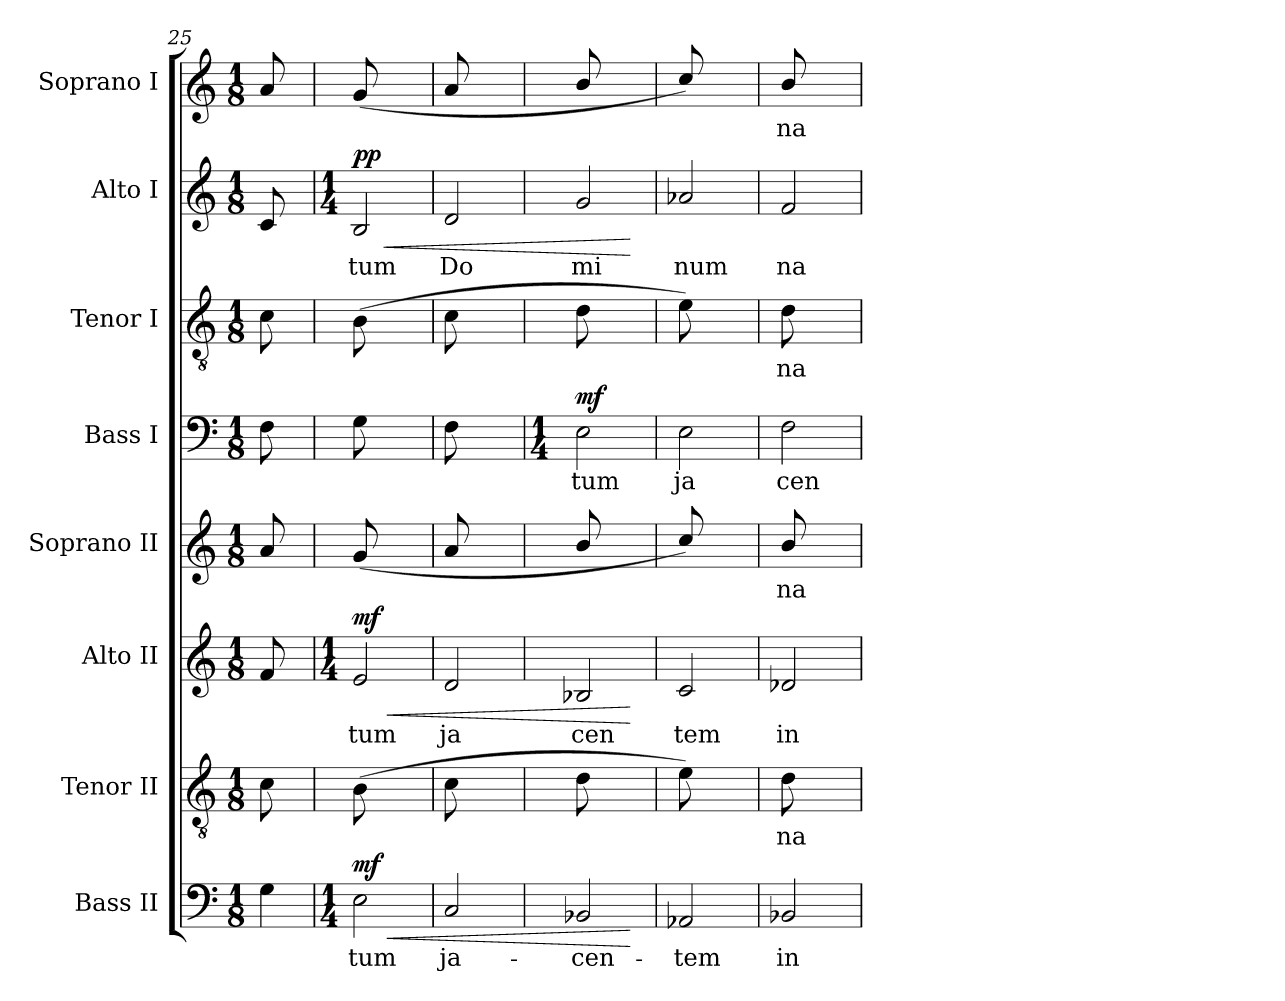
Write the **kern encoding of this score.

**kern	**text	**dynam	**kern	**text	**kern	**text	**dynam	**kern	**text	**kern	**text	**dynam	**kern	**text	**kern	**text	**dynam	**kern	**text
*part8	*part8	*part8	*part7	*part7	*part6	*part6	*part6	*part5	*part5	*part4	*part4	*part4	*part3	*part3	*part2	*part2	*part2	*part1	*part1
*staff8	*staff8	*staff8	*staff7	*staff7	*staff6	*staff6	*staff6	*staff5	*staff5	*staff4	*staff4	*staff4	*staff3	*staff3	*staff2	*staff2	*staff2	*staff1	*staff1
*I"Bass II	*	*	*I"Tenor II	*	*I"Alto II	*	*	*I"Soprano II	*	*I"Bass I	*	*	*I"Tenor I	*	*I"Alto I	*	*	*I"Soprano I	*
!!LO:LB:g=z
*clefF4	*	*	*clefGv2	*	*clefG2	*	*	*clefG2	*	*clefF4	*	*	*clefGv2	*	*clefG2	*	*	*clefG2	*
*k[]	*	*	*k[]	*	*k[]	*	*	*k[]	*	*k[]	*	*	*k[]	*	*k[]	*	*	*k[]	*
*C:	*	*	*C:	*	*C:	*	*	*C:	*	*C:	*	*	*C:	*	*C:	*	*	*C:	*
*M1/8	*	*	*M1/8	*	*M1/8	*	*	*M1/8	*	*M1/8	*	*	*M1/8	*	*M1/8	*	*	*M1/8	*
=25	=25	=25	=25	=25	=25	=25	=25	=25	=25	=25	=25	=25	=25	=25	=25	=25	=25	=25	=25
4G\	.	.	8c\	.	8f/	.	.	8a/	.	8F\	.	.	8c\	.	8c/	.	.	8a/	.
.	.	.	8ryy	.	8ryy	.	.	8ryy	.	8ryy	.	.	8ryy	.	8ryy	.	.	8ryy	.
=26	=26	=26	=26	=26	=26	=26	=26	=26	=26	=26	=26	=26	=26	=26	=26	=26	=26	=26	=26
*M1/4	*	*	*	*	*M1/4	*	*	*	*	*	*	*	*	*	*M1/4	*	*	*	*
!	!LO:LY:b	!LO:HP:b	!	!	!	!LO:LY:b	!LO:HP:b	!	!	!	!	!	!	!	!	!LO:LY:b	!LO:HP:b	!	!
!	!	!LO:DY:n=1:a	!	!	!	!	!LO:DY:n=1:a	!	!	!	!	!	!	!	!	!	!LO:DY:n=1:a	!	!
2E\	-tum	< mf	(>8B\	.	2e/	tum	< mf	(<8g/	.	8G\	.	.	(>8B\	.	2B/	tum	< pp	(<8g/	.
.	.	.	4.ryy	.	.	.	.	4.ryy	.	4.ryy	.	.	4.ryy	.	.	.	.	4.ryy	.
=26A	=26A	=26A	=26A	=26A	=26A	=26A	=26A	=26A	=26A	=26A	=26A	=26A	=26A	=26A	=26A	=26A	=26A	=26A	=26A
!	!LO:LY:b	!	!	!	!	!LO:LY:b	!	!	!	!	!	!	!	!	!	!LO:LY:b	!	!	!
2C/	ja-	.	8c\	.	2d/	ja	.	8a/	.	8F\	.	.	8c\	.	2d/	Do	.	8a/	.
.	.	.	4.ryy	.	.	.	.	4.ryy	.	4.ryy	.	.	4.ryy	.	.	.	.	4.ryy	.
=27	=27	=27	=27	=27	=27	=27	=27	=27	=27	=27	=27	=27	=27	=27	=27	=27	=27	=27	=27
*	*	*	*	*	*	*	*	*	*	*M1/4	*	*	*	*	*	*	*	*	*
!	!LO:LY:b	!	!	!	!	!LO:LY:b	!	!	!	!	!LO:LY:b	!LO:DY:a	!	!	!	!LO:LY:b	!	!	!
2BB-X/	-cen-	.	8d\	.	2B-X/	cen	.	8b/	.	2E\	tum	mf	8d\	.	2g/	mi	.	8b/	.
.	.	.	4.ryy	.	.	.	.	4.ryy	.	.	.	.	4.ryy	.	.	.	.	4.ryy	.
.	.	[	.	.	.	.	[	.	.	.	.	.	.	.	.	.	[	.	.
=27A	=27A	=27A	=27A	=27A	=27A	=27A	=27A	=27A	=27A	=27A	=27A	=27A	=27A	=27A	=27A	=27A	=27A	=27A	=27A
!	!LO:LY:b	!	!	!	!	!LO:LY:b	!	!	!	!	!LO:LY:b	!	!	!	!	!LO:LY:b	!	!	!
2AA-X/	-tem	.	8e\)	.	2c/	tem	.	8cc/)	.	2E\	ja	.	8e\)	.	2a-X/	num	.	8cc/)	.
.	.	.	4.ryy	.	.	.	.	4.ryy	.	.	.	.	4.ryy	.	.	.	.	4.ryy	.
=28	=28	=28	=28	=28	=28	=28	=28	=28	=28	=28	=28	=28	=28	=28	=28	=28	=28	=28	=28
!	!LO:LY:b	!	!	!LO:LY:b	!	!LO:LY:b	!	!	!LO:LY:b	!	!LO:LY:b	!	!	!LO:LY:b	!	!LO:LY:b	!	!	!LO:LY:b
2BB-X/	in	.	8d\	na	2d-X/	in	.	8b/	na	2F\	cen	.	8d\	na	2f/	na	.	8b/	na
.	.	.	4.ryy	.	.	.	.	4.ryy	.	.	.	.	4.ryy	.	.	.	.	4.ryy	.
=	=	=	=	=	=	=	=	=	=	=	=	=	=	=	=	=	=	=	=
*-	*-	*-	*-	*-	*-	*-	*-	*-	*-	*-	*-	*-	*-	*-	*-	*-	*-	*-	*-
